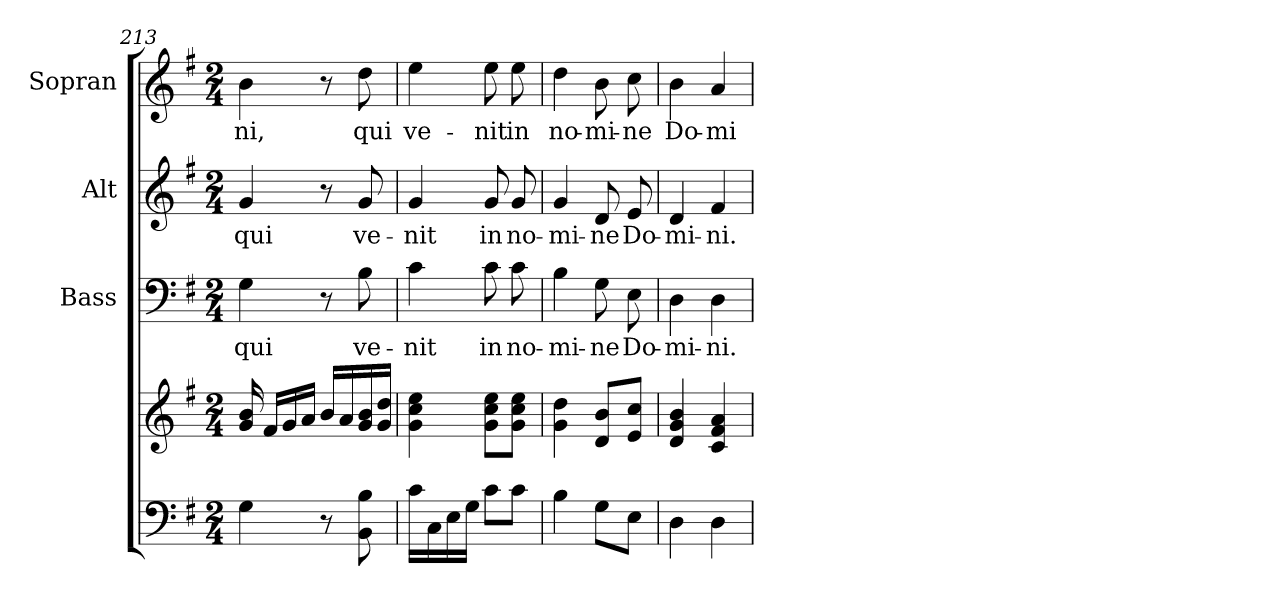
**kern	**kern	**kern	**text	**kern	**text	**kern	**text
*part4	*part4	*part3	*part3	*part2	*part2	*part1	*part1
*staff5	*staff4	*staff3	*staff3	*staff2	*staff2	*staff1	*staff1
*	*	*I"Bass	*	*I"Alt	*	*I"Sopran	*
*	*	*I'B.	*	*I'A.	*	*I'S.	*
*clefF4	*clefG2	*clefF4	*	*clefG2	*	*clefG2	*
*k[f#]	*k[f#]	*k[f#]	*	*k[f#]	*	*k[f#]	*
*G:	*G:	*G:	*	*G:	*	*G:	*
*M2/4	*M2/4	*M2/4	*	*M2/4	*	*M2/4	*
=213	=213	=213	=213	=213	=213	=213	=213
!	!	!	!LO:LY:b	!	!LO:LY:b	!	!LO:LY:b
4G\	16g/ 16b/	4G\	qui	4g/	qui	4b\	-ni,
.	16f#/LL	.	.	.	.	.	.
.	16g/	.	.	.	.	.	.
.	16a/JJ	.	.	.	.	.	.
8r	16b/LL	8r	.	8r	.	8r	.
.	16a/	.	.	.	.	.	.
!	!	!	!LO:LY:b	!	!LO:LY:b	!	!LO:LY:b
8BB\ 8B\	16g/ 16b/	8B\	ve-	8g/	ve-	8dd\	qui
.	16g/ 16dd/JJ	.	.	.	.	.	.
!!LO:LB:g=z
=214	=214	=214	=214	=214	=214	=214	=214
!	!	!	!LO:LY:b	!	!LO:LY:b	!	!LO:LY:b
16c\LL	4g\ 4cc\ 4ee\	4c\	-nit	4g/	-nit	4ee\	ve-
16C\	.	.	.	.	.	.	.
16E\	.	.	.	.	.	.	.
16G\JJ	.	.	.	.	.	.	.
!	!	!	!LO:LY:b	!	!LO:LY:b	!	!LO:LY:b
8c\L	8g\ 8cc\ 8ee\L	8c\	in	8g/	in	8ee\	-nit
!	!	!	!LO:LY:b	!	!LO:LY:b	!	!LO:LY:b
8c\J	8g\ 8cc\ 8ee\J	8c\	no-	8g/	no-	8ee\	in
=215	=215	=215	=215	=215	=215	=215	=215
!	!	!	!LO:LY:b	!	!LO:LY:b	!	!LO:LY:b
4B\	4g\ 4dd\	4B\	-mi-	4g/	-mi-	4dd\	no-
!	!	!	!LO:LY:b	!	!LO:LY:b	!	!LO:LY:b
8G\L	8d/ 8b/L	8G\	-ne	8d/	-ne	8b\	-mi-
!	!	!	!LO:LY:b	!	!LO:LY:b	!	!LO:LY:b
8E\J	8e/ 8cc/J	8E\	Do-	8e/	Do-	8cc\	-ne
=216	=216	=216	=216	=216	=216	=216	=216
!	!	!	!LO:LY:b	!	!LO:LY:b	!	!LO:LY:b
4D\	4d/ 4g/ 4b/	4D\	-mi-	4d/	-mi-	4b\	Do-
!	!	!	!LO:LY:b	!	!LO:LY:b	!	!LO:LY:b
4D\	4c/ 4f#/ 4a/	4D\	-ni.	4f#/	-ni.	4a/	-mi-
=	=	=	=	=	=	=	=
*-	*-	*-	*-	*-	*-	*-	*-
